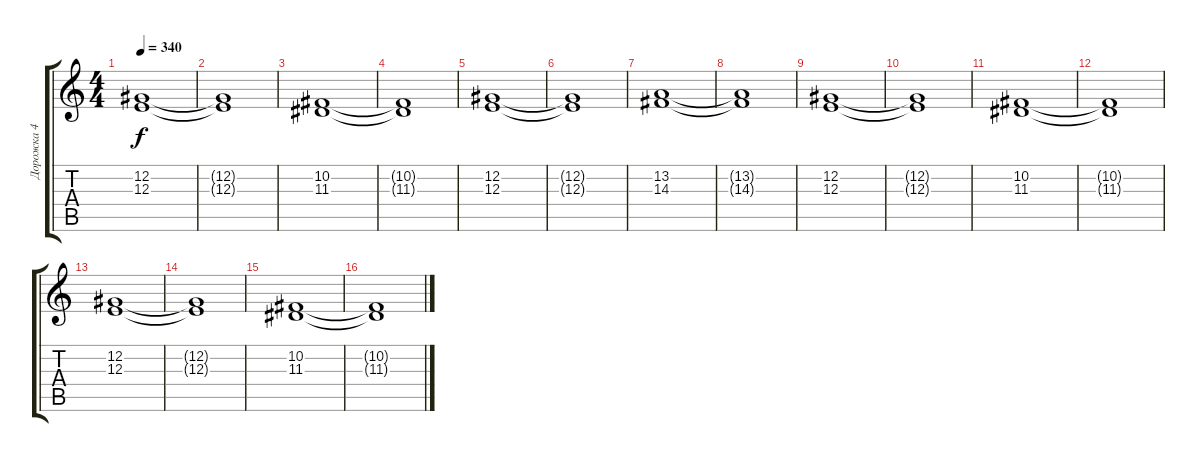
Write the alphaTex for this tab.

\track ("Дорожка 4" "Дорожка 4") {instrument tremolostrings}
\staff {score tabs}
\tuning (Db4 Ab3 E3 B2 Gb2 Db2) {hide}
\ts (4 4)
\tempo 340
\clef g2
\ks c
(12.2 12.3).1{dy f} |
(12.2{t} 12.3{t}).1 |
(10.2 11.3).1 |
(10.2{t} 11.3{t}).1 |
(12.2 12.3).1 |
(12.2{t} 12.3{t}).1 |
(13.2 14.3).1 |
(13.2{t} 14.3{t}).1 |
(12.2 12.3).1 |
(12.2{t} 12.3{t}).1 |
(10.2 11.3).1 |
(10.2{t} 11.3{t}).1 |
(12.2 12.3).1 |
(12.2{t} 12.3{t}).1 |
(10.2 11.3).1 |
(10.2{t} 11.3{t}).1
